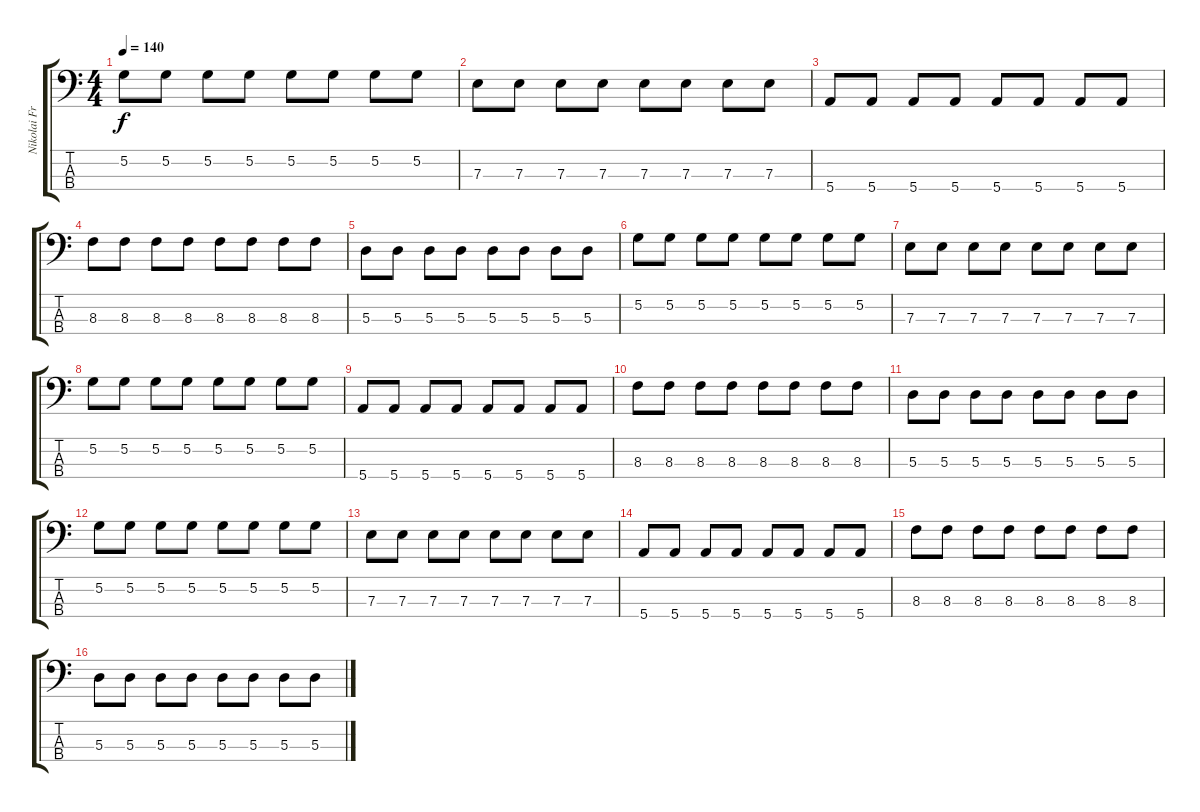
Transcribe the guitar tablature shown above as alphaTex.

\track ("Nikolai Fraiture" "Nikolai Fr") {instrument electricbassfinger}
\staff {score tabs}
\tuning (G2 D2 A1 E1) {hide}
\ts (4 4)
\tempo 140
\clef f4
\ks c
5.2.8{dy f} 5.2.8 5.2.8 5.2.8 5.2.8 5.2.8 5.2.8 5.2.8 |
7.3.8 7.3.8 7.3.8 7.3.8 7.3.8 7.3.8 7.3.8 7.3.8 |
5.4.8 5.4.8 5.4.8 5.4.8 5.4.8 5.4.8 5.4.8 5.4.8 |
8.3.8 8.3.8 8.3.8 8.3.8 8.3.8 8.3.8 8.3.8 8.3.8 |
5.3.8 5.3.8 5.3.8 5.3.8 5.3.8 5.3.8 5.3.8 5.3.8 |
5.2.8 5.2.8 5.2.8 5.2.8 5.2.8 5.2.8 5.2.8 5.2.8 |
7.3.8 7.3.8 7.3.8 7.3.8 7.3.8 7.3.8 7.3.8 7.3.8 |
5.2.8 5.2.8 5.2.8 5.2.8 5.2.8 5.2.8 5.2.8 5.2.8 |
5.4.8 5.4.8 5.4.8 5.4.8 5.4.8 5.4.8 5.4.8 5.4.8 |
8.3.8 8.3.8 8.3.8 8.3.8 8.3.8 8.3.8 8.3.8 8.3.8 |
5.3.8 5.3.8 5.3.8 5.3.8 5.3.8 5.3.8 5.3.8 5.3.8 |
5.2.8 5.2.8 5.2.8 5.2.8 5.2.8 5.2.8 5.2.8 5.2.8 |
7.3.8 7.3.8 7.3.8 7.3.8 7.3.8 7.3.8 7.3.8 7.3.8 |
5.4.8 5.4.8 5.4.8 5.4.8 5.4.8 5.4.8 5.4.8 5.4.8 |
8.3.8 8.3.8 8.3.8 8.3.8 8.3.8 8.3.8 8.3.8 8.3.8 |
5.3.8 5.3.8 5.3.8 5.3.8 5.3.8 5.3.8 5.3.8 5.3.8
